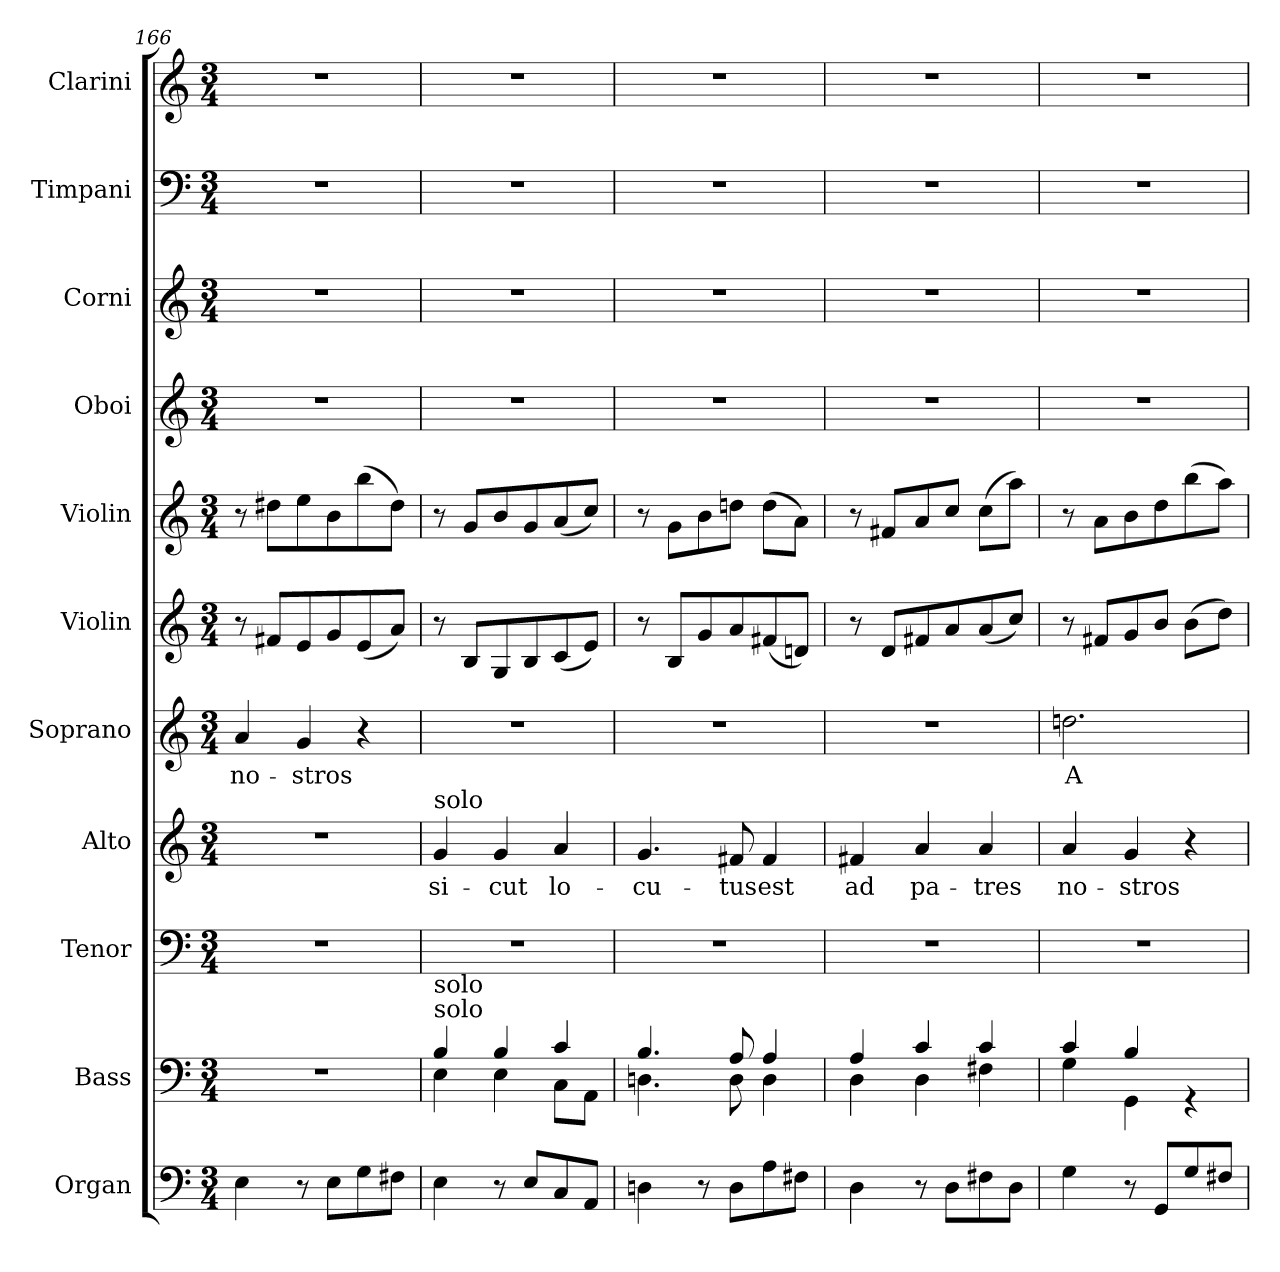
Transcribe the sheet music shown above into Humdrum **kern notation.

**kern	**kern	**kern	**kern	**text	**kern	**text	**kern	**kern	**kern	**kern	**kern	**kern
*part11	*part10	*part9	*part8	*part8	*part7	*part7	*part6	*part5	*part4	*part3	*part2	*part1
*staff11	*staff10	*staff9	*staff8	*staff8	*staff7	*staff7	*staff6	*staff5	*staff4	*staff3	*staff2	*staff1
*I"Organ	*I"Bass	*I"Tenor	*I"Alto	*	*I"Soprano	*	*I"Violin	*I"Violin	*I"Oboi	*I"Corni	*I"Timpani	*I"Clarini
*	*	*	*I'A	*	*	*	*I'Vln	*I'Vln	*I'O	*	*	*I'C
!!LO:LB:g=z
*clefF4	*clefF4	*clefF4	*clefG2	*	*clefG2	*	*clefG2	*clefG2	*clefG2	*clefG2	*clefF4	*clefG2
*	*	*	*	*	*	*	*	*	*	*ITrd7c12	*	*
*k[]	*k[]	*k[]	*k[]	*	*k[]	*	*k[]	*k[]	*k[]	*k[]	*k[]	*k[]
*M3/4	*M3/4	*M3/4	*M3/4	*	*M3/4	*	*M3/4	*M3/4	*M3/4	*M3/4	*M3/4	*M3/4
=166	=166	=166	=166	=166	=166	=166	=166	=166	=166	=166	=166	=166
!	!	!	!	!	!	!LO:LY:b	!	!	!	!	!	!
4E\	2.r	2.r	2.r	.	4a/	no-	8r	8r	2.r	2.r	2.r	2.r
.	.	.	.	.	.	.	8f#X/L	8dd#X\L	.	.	.	.
!	!	!	!	!	!	!LO:LY:b	!	!	!	!	!	!
8r	.	.	.	.	4g/	-stros	8e/	8ee\	.	.	.	.
8E\L	.	.	.	.	.	.	8g/	8b\	.	.	.	.
8G\	.	.	.	.	4r	.	(8e/	(8bb\	.	.	.	.
8F#X\J	.	.	.	.	.	.	8a/J)	8dd#\J)	.	.	.	.
=167	=167	=167	=167	=167	=167	=167	=167	=167	=167	=167	=167	=167
*	*^	*	*	*	*	*	*	*	*	*	*	*
!	!	!	!	!LO:TX:a:t=solo	!	!	!	!	!	!	!	!	!
!	!LO:TX:a:t=solo	!	!	!	!	!	!	!	!	!	!	!	!
!	!LO:TX:a:t=solo	!	!	!	!	!	!	!	!	!	!	!	!
!	!	!	!	!	!LO:LY:b	!	!	!	!	!	!	!	!
4E\	4B/	4E\	2.r	4g/	si-	2.r	.	8r	8r	2.r	2.r	2.r	2.r
.	.	.	.	.	.	.	.	8B/L	8g/L	.	.	.	.
!	!	!	!	!	!LO:LY:b	!	!	!	!	!	!	!	!
8r	4B/	4E\	.	4g/	-cut	.	.	8G/	8b/	.	.	.	.
8E/L	.	.	.	.	.	.	.	8B/	8g/	.	.	.	.
!	!	!	!	!	!LO:LY:b	!	!	!	!	!	!	!	!
8C/	4c/	8C\L	.	4a/	lo-	.	.	(8c/	(8a/	.	.	.	.
8AA/J	.	8AA\J	.	.	.	.	.	8e/J)	8cc/J)	.	.	.	.
=168	=168	=168	=168	=168	=168	=168	=168	=168	=168	=168	=168	=168	=168
!	!	!	!	!	!LO:LY:b	!	!	!	!	!	!	!	!
4Dn\	4.B/	4.Dn\	2.r	4.g/	-cu-	2.r	.	8r	8r	2.r	2.r	2.r	2.r
.	.	.	.	.	.	.	.	8B/L	8g\L	.	.	.	.
8r	.	.	.	.	.	.	.	8g/	8b\	.	.	.	.
!	!	!	!	!	!LO:LY:b	!	!	!	!	!	!	!	!
8D\L	8A/	8D\	.	8f#X/	-tus	.	.	8a/	8ddn\J	.	.	.	.
!	!	!	!	!	!LO:LY:b	!	!	!	!	!	!	!	!
8A\	4A/	4D\	.	4f#/	est	.	.	(8f#X/	(8dd\L	.	.	.	.
8F#X\J	.	.	.	.	.	.	.	8dn/J)	8a\J)	.	.	.	.
=169	=169	=169	=169	=169	=169	=169	=169	=169	=169	=169	=169	=169	=169
!	!	!	!	!	!LO:LY:b	!	!	!	!	!	!	!	!
4D\	4A/	4D\	2.r	4f#X/	ad	2.r	.	8r	8r	2.r	2.r	2.r	2.r
.	.	.	.	.	.	.	.	8d/L	8f#X/L	.	.	.	.
!	!	!	!	!	!LO:LY:b	!	!	!	!	!	!	!	!
8r	4c/	4D\	.	4a/	pa-	.	.	8f#X/	8a/	.	.	.	.
8D\L	.	.	.	.	.	.	.	8a/	8cc/J	.	.	.	.
!	!	!	!	!	!LO:LY:b	!	!	!	!	!	!	!	!
8F#X\	4c/	4F#X\	.	4a/	-tres	.	.	(8a/	(8cc\L	.	.	.	.
8D\J	.	.	.	.	.	.	.	8cc/J)	8aa\J)	.	.	.	.
=170	=170	=170	=170	=170	=170	=170	=170	=170	=170	=170	=170	=170	=170
!	!	!	!	!	!LO:LY:b	!	!LO:LY:b	!	!	!	!	!	!
4G\	4c/	4G\	2.r	4a/	no-	2.ddn\	A-	8r	8r	2.r	2.r	2.r	2.r
.	.	.	.	.	.	.	.	8f#X/L	8a\L	.	.	.	.
!	!	!	!	!	!LO:LY:b	!	!	!	!	!	!	!	!
8r	4B/	4GG\	.	4g/	-stros	.	.	8g/	8b\	.	.	.	.
8GG/L	.	.	.	.	.	.	.	8b/J	8dd\	.	.	.	.
8G/	4rGG	4ryy	.	4r	.	.	.	(8b\L	(8bb\	.	.	.	.
8F#X/J	.	.	.	.	.	.	.	8dd\J)	8aa\J)	.	.	.	.
*	*v	*v	*	*	*	*	*	*	*	*	*	*	*
=	=	=	=	=	=	=	=	=	=	=	=	=
*-	*-	*-	*-	*-	*-	*-	*-	*-	*-	*-	*-	*-
